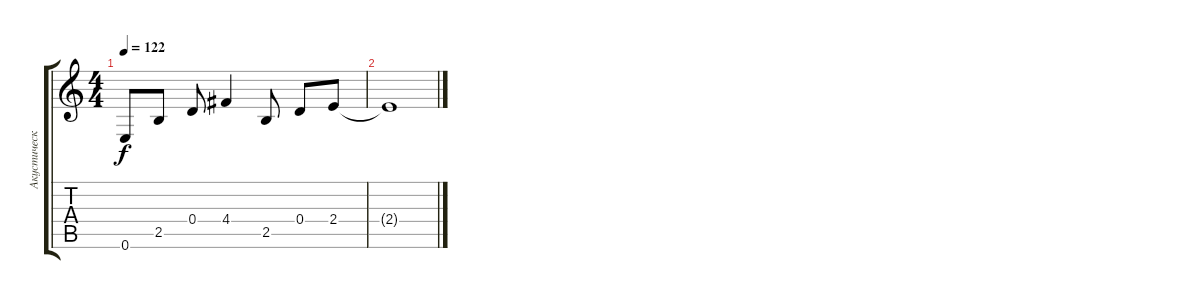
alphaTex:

\track ("Акустическая гитара" "Акустическ") {instrument acousticguitarsteel}
\staff {score tabs}
\tuning (E4 B3 G3 D3 A2 E2) {hide}
\ts (4 4)
\tempo 122
\clef g2
\ks c
0.6.8{dy f} 2.5.8 0.4.8 4.4.4 2.5.8 0.4.8 2.4.8 |
2.4{t}.1
